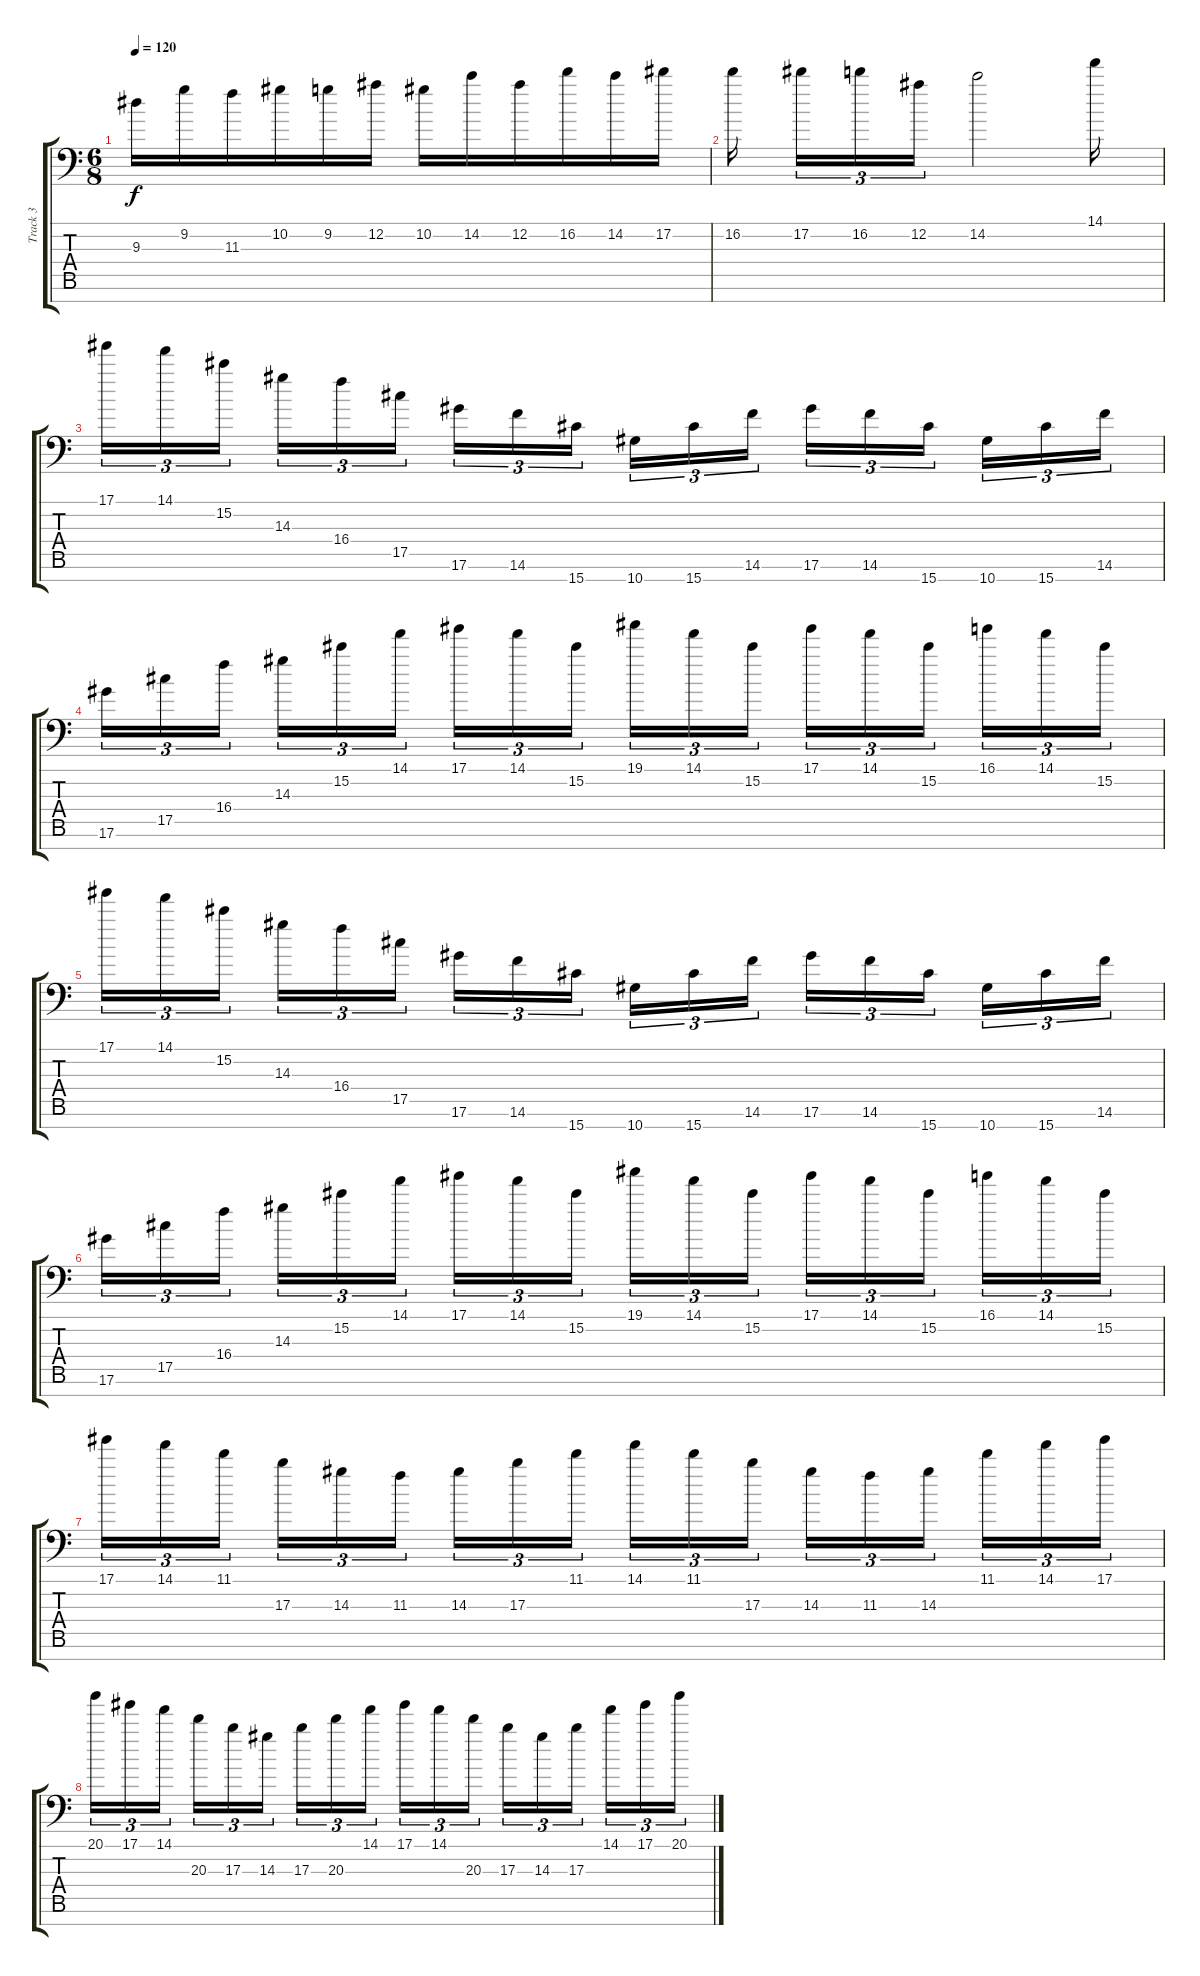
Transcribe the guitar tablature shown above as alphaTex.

\track ("Track 3" "Track 3") {instrument distortionguitar}
\staff {score tabs}
\tuning (Eb4 Bb3 Gb3 Db3 Ab2 Eb2 Bb1) {hide}
\ts (6 8)
\tempo 120
\clef f4
\ks c
9.3.16{dy f} 9.2.16 11.3.16 10.2.16 9.2.16 12.2.16 10.2.16 14.2.16 12.2.16 16.2.16 14.2.16 17.2.16 |
16.2.16{beam splitsecondary} 17.2.16{tu (3 2)} 16.2.16{tu (3 2)} 12.2.16{tu (3 2)} 14.2.2 14.1.16 |
17.1.16{tu (3 2)} 14.1.16{tu (3 2)} 15.2.16{tu (3 2) beam splitsecondary} 14.3.16{tu (3 2)} 16.4.16{tu (3 2)} 17.5.16{tu (3 2) beam splitsecondary} 17.6.16{tu (3 2)} 14.6.16{tu (3 2)} 15.7.16{tu (3 2)} 10.7.16{tu (3 2)} 15.7.16{tu (3 2)} 14.6.16{tu (3 2) beam splitsecondary} 17.6.16{tu (3 2)} 14.6.16{tu (3 2)} 15.7.16{tu (3 2) beam splitsecondary} 10.7.16{tu (3 2)} 15.7.16{tu (3 2)} 14.6.16{tu (3 2)} |
17.6.16{tu (3 2)} 17.5.16{tu (3 2)} 16.4.16{tu (3 2) beam splitsecondary} 14.3.16{tu (3 2)} 15.2.16{tu (3 2)} 14.1.16{tu (3 2) beam splitsecondary} 17.1.16{tu (3 2)} 14.1.16{tu (3 2)} 15.2.16{tu (3 2)} 19.1.16{tu (3 2)} 14.1.16{tu (3 2)} 15.2.16{tu (3 2) beam splitsecondary} 17.1.16{tu (3 2)} 14.1.16{tu (3 2)} 15.2.16{tu (3 2) beam splitsecondary} 16.1.16{tu (3 2)} 14.1.16{tu (3 2)} 15.2.16{tu (3 2)} |
17.1.16{tu (3 2)} 14.1.16{tu (3 2)} 15.2.16{tu (3 2) beam splitsecondary} 14.3.16{tu (3 2)} 16.4.16{tu (3 2)} 17.5.16{tu (3 2) beam splitsecondary} 17.6.16{tu (3 2)} 14.6.16{tu (3 2)} 15.7.16{tu (3 2)} 10.7.16{tu (3 2)} 15.7.16{tu (3 2)} 14.6.16{tu (3 2) beam splitsecondary} 17.6.16{tu (3 2)} 14.6.16{tu (3 2)} 15.7.16{tu (3 2) beam splitsecondary} 10.7.16{tu (3 2)} 15.7.16{tu (3 2)} 14.6.16{tu (3 2)} |
17.6.16{tu (3 2)} 17.5.16{tu (3 2)} 16.4.16{tu (3 2) beam splitsecondary} 14.3.16{tu (3 2)} 15.2.16{tu (3 2)} 14.1.16{tu (3 2) beam splitsecondary} 17.1.16{tu (3 2)} 14.1.16{tu (3 2)} 15.2.16{tu (3 2)} 19.1.16{tu (3 2)} 14.1.16{tu (3 2)} 15.2.16{tu (3 2) beam splitsecondary} 17.1.16{tu (3 2)} 14.1.16{tu (3 2)} 15.2.16{tu (3 2) beam splitsecondary} 16.1.16{tu (3 2)} 14.1.16{tu (3 2)} 15.2.16{tu (3 2)} |
17.1.16{tu (3 2)} 14.1.16{tu (3 2)} 11.1.16{tu (3 2) beam splitsecondary} 17.3.16{tu (3 2)} 14.3.16{tu (3 2)} 11.3.16{tu (3 2) beam splitsecondary} 14.3.16{tu (3 2)} 17.3.16{tu (3 2)} 11.1.16{tu (3 2)} 14.1.16{tu (3 2)} 11.1.16{tu (3 2)} 17.3.16{tu (3 2) beam splitsecondary} 14.3.16{tu (3 2)} 11.3.16{tu (3 2)} 14.3.16{tu (3 2) beam splitsecondary} 11.1.16{tu (3 2)} 14.1.16{tu (3 2)} 17.1.16{tu (3 2)} |
20.1.16{tu (3 2)} 17.1.16{tu (3 2)} 14.1.16{tu (3 2) beam splitsecondary} 20.3.16{tu (3 2)} 17.3.16{tu (3 2)} 14.3.16{tu (3 2) beam splitsecondary} 17.3.16{tu (3 2)} 20.3.16{tu (3 2)} 14.1.16{tu (3 2)} 17.1.16{tu (3 2)} 14.1.16{tu (3 2)} 20.3.16{tu (3 2) beam splitsecondary} 17.3.16{tu (3 2)} 14.3.16{tu (3 2)} 17.3.16{tu (3 2) beam splitsecondary} 14.1.16{tu (3 2)} 17.1.16{tu (3 2)} 20.1.16{tu (3 2)}
